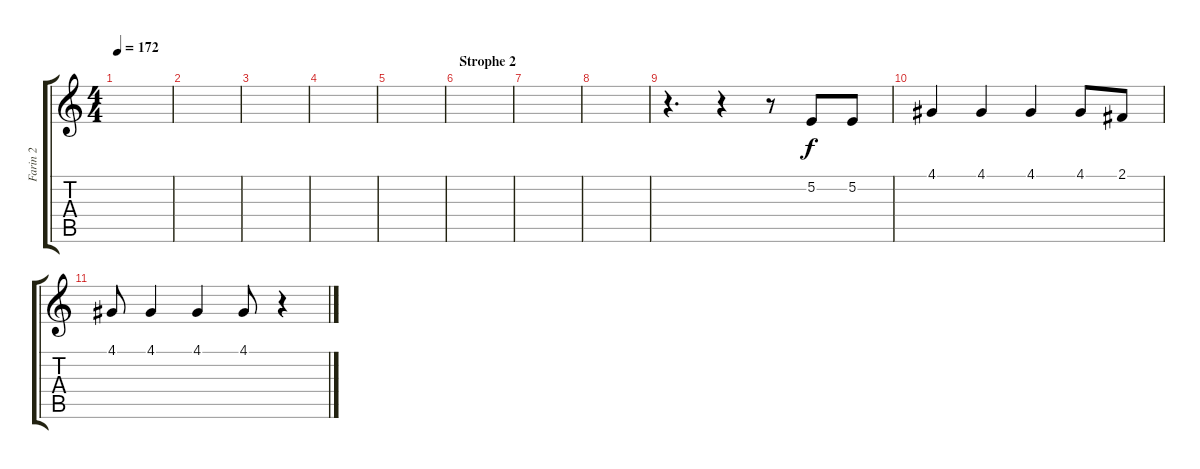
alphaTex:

\track ("Farin 2" "Farin 2") {instrument tuba}
\staff {score tabs}
\tuning (E4 B3 G3 D3 A2 E2) {hide}
\ts (4 4)
\tempo 172
\clef g2
\ks c
|
|
|
|
|
\section ("" "Strophe 2")
|
|
|
r.4{d volume 9} r.4 r.8 5.2.8 5.2.8 |
4.1.4 4.1.4 4.1.4 4.1.8 2.1.8 |
4.1.8 4.1.4 4.1.4 4.1.8 r.4
